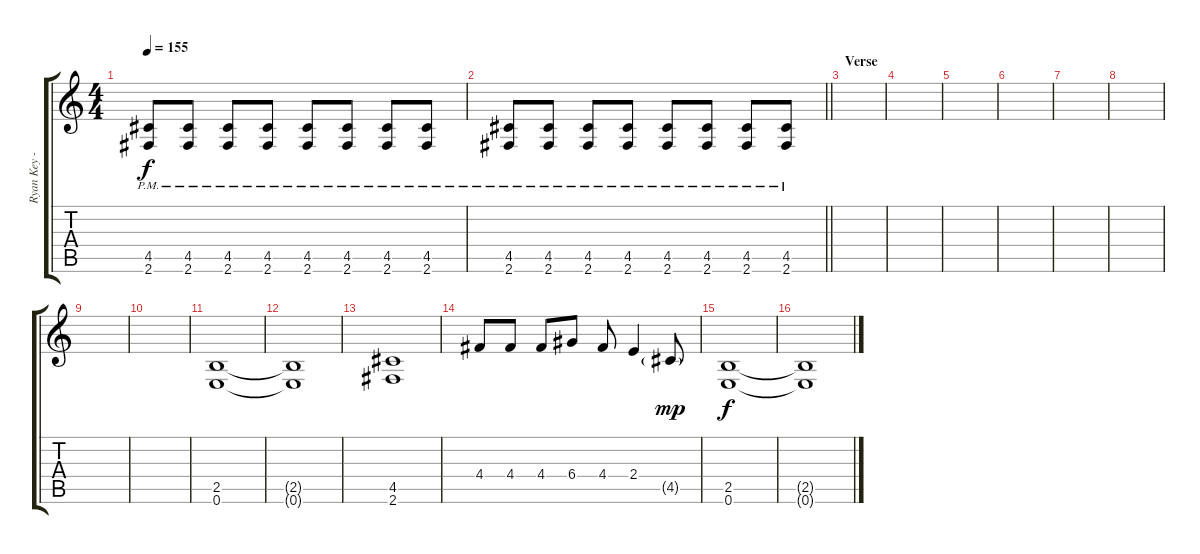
\track ("Ryan Key - Rythm Guitar" "Ryan Key -") {instrument acousticguitarnylon}
\staff {score tabs}
\tuning (E4 B3 G3 D3 A2 E2) {hide}
\ts (4 4)
\tempo 155
\clef g2
\ks c
(4.5{pm} 2.6{pm}).8{dy f} (4.5{pm} 2.6{pm}).8 (4.5{pm} 2.6{pm}).8 (4.5{pm} 2.6{pm}).8 (4.5{pm} 2.6{pm}).8 (4.5{pm} 2.6{pm}).8 (4.5{pm} 2.6{pm}).8 (4.5{pm} 2.6{pm}).8 |
\barLineRight lightlight
(4.5{pm} 2.6{pm}).8 (4.5{pm} 2.6{pm}).8 (4.5{pm} 2.6{pm}).8 (4.5{pm} 2.6{pm}).8 (4.5{pm} 2.6{pm}).8 (4.5{pm} 2.6{pm}).8 (4.5{pm} 2.6{pm}).8 (4.5{pm} 2.6{pm}).8 |
\section ("" "Verse")
|
|
|
|
|
|
|
|
(2.5 0.6).1 |
(2.5{t} 0.6{t}).1 |
(4.5 2.6).1 |
4.4.8 4.4.8 4.4.8 6.4.8 4.4.8 2.4.4 4.5{g}.8{dy mp} |
(2.5 0.6).1{dy f} |
(2.5{t} 0.6{t}).1
